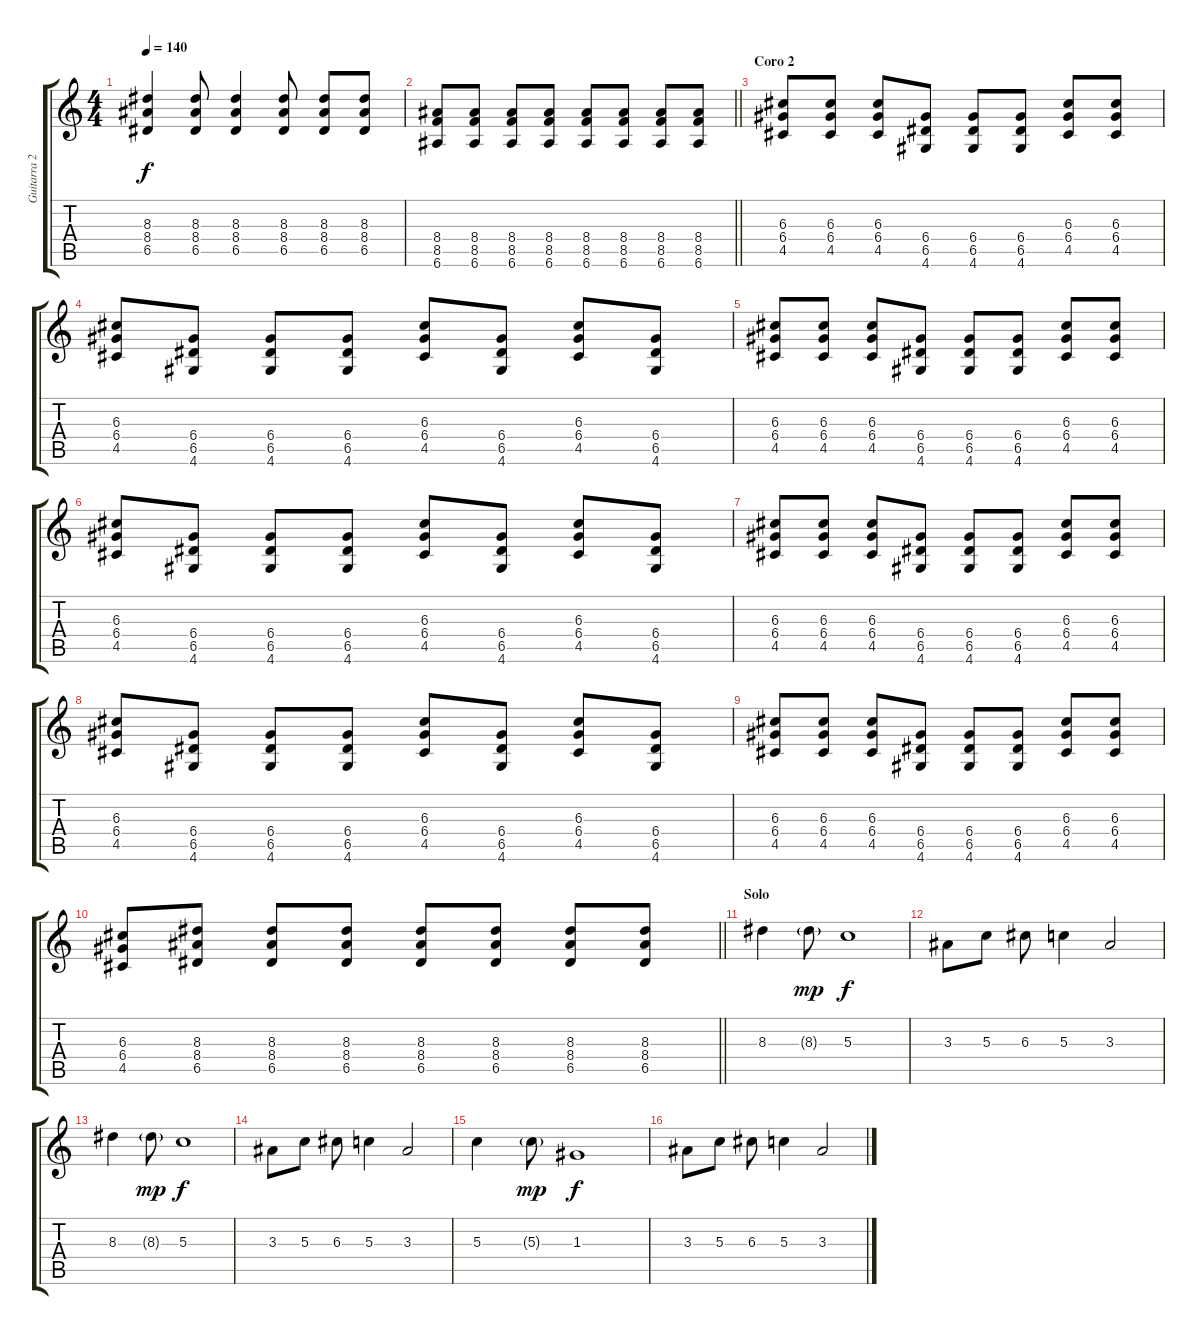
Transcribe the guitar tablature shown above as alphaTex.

\track ("Guitarra 2" "Guitarra 2") {instrument distortionguitar}
\staff {score tabs}
\tuning (E4 B3 G3 D3 A2 E2) {hide}
\ts (4 4)
\tempo 140
\clef g2
\ks c
(8.3 8.4 6.5).4{dy f} (8.3 8.4 6.5).8 (8.3 8.4 6.5).4 (8.3 8.4 6.5).8 (8.3 8.4 6.5).8 (8.3 8.4 6.5).8 |
\barLineRight lightlight
(8.4 8.5 6.6).8 (8.4 8.5 6.6).8 (8.4 8.5 6.6).8 (8.4 8.5 6.6).8 (8.4 8.5 6.6).8 (8.4 8.5 6.6).8 (8.4 8.5 6.6).8 (8.4 8.5 6.6).8 |
\section ("" "Coro 2")
(6.3 6.4 4.5).8 (6.3 6.4 4.5).8 (6.3 6.4 4.5).8 (6.4 6.5 4.6).8 (6.4 6.5 4.6).8 (6.4 6.5 4.6).8 (6.3 6.4 4.5).8 (6.3 6.4 4.5).8 |
(6.3 6.4 4.5).8 (6.4 6.5 4.6).8 (6.4 6.5 4.6).8 (6.4 6.5 4.6).8 (6.3 6.4 4.5).8 (6.4 6.5 4.6).8 (6.3 6.4 4.5).8 (6.4 6.5 4.6).8 |
(6.3 6.4 4.5).8 (6.3 6.4 4.5).8 (6.3 6.4 4.5).8 (6.4 6.5 4.6).8 (6.4 6.5 4.6).8 (6.4 6.5 4.6).8 (6.3 6.4 4.5).8 (6.3 6.4 4.5).8 |
(6.3 6.4 4.5).8 (6.4 6.5 4.6).8 (6.4 6.5 4.6).8 (6.4 6.5 4.6).8 (6.3 6.4 4.5).8 (6.4 6.5 4.6).8 (6.3 6.4 4.5).8 (6.4 6.5 4.6).8 |
(6.3 6.4 4.5).8 (6.3 6.4 4.5).8 (6.3 6.4 4.5).8 (6.4 6.5 4.6).8 (6.4 6.5 4.6).8 (6.4 6.5 4.6).8 (6.3 6.4 4.5).8 (6.3 6.4 4.5).8 |
(6.3 6.4 4.5).8 (6.4 6.5 4.6).8 (6.4 6.5 4.6).8 (6.4 6.5 4.6).8 (6.3 6.4 4.5).8 (6.4 6.5 4.6).8 (6.3 6.4 4.5).8 (6.4 6.5 4.6).8 |
(6.3 6.4 4.5).8 (6.3 6.4 4.5).8 (6.3 6.4 4.5).8 (6.4 6.5 4.6).8 (6.4 6.5 4.6).8 (6.4 6.5 4.6).8 (6.3 6.4 4.5).8 (6.3 6.4 4.5).8 |
\barLineRight lightlight
(6.3 6.4 4.5).8 (8.3 8.4 6.5).8 (8.3 8.4 6.5).8 (8.3 8.4 6.5).8 (8.3 8.4 6.5).8 (8.3 8.4 6.5).8 (8.3 8.4 6.5).8 (8.3 8.4 6.5).8 |
\section ("" "Solo")
8.3.4 8.3{g}.8{dy mp} 5.3.1{dy f} |
3.3.8 5.3.8 6.3.8 5.3.4 3.3.2 |
8.3.4 8.3{g}.8{dy mp} 5.3.1{dy f} |
3.3.8 5.3.8 6.3.8 5.3.4 3.3.2 |
5.3.4 5.3{g}.8{dy mp} 1.3.1{dy f} |
3.3.8 5.3.8 6.3.8 5.3.4 3.3.2
